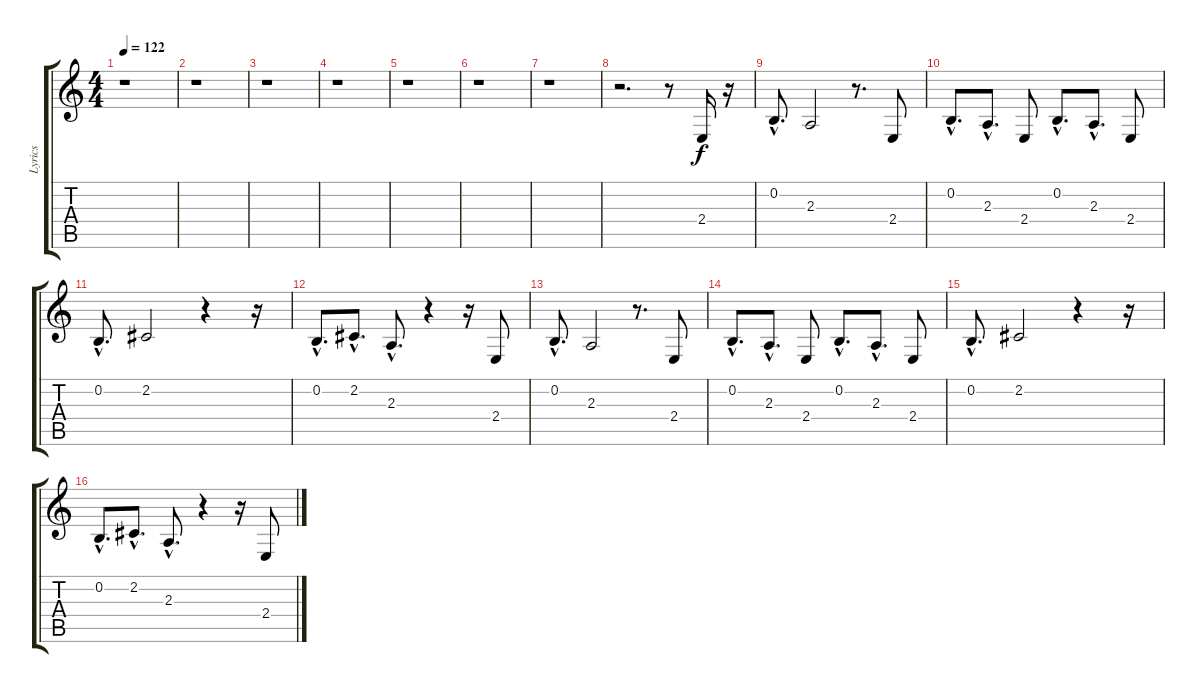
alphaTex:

\track ("Lyrics" "Lyrics") {instrument synthbrass2}
\staff {score tabs}
\tuning (E4 B3 G3 D3 A2 E2) {hide}
\ts (4 4)
\tempo 122
\clef g2
\ks c
r.1{dy f} |
r.1 |
r.1 |
r.1 |
r.1 |
r.1 |
r.1 |
r.2{d} r.8 2.4.16 r.16 |
0.2{hac}.8{d} 2.3.2 r.8{d} 2.4.8 |
0.2{hac}.8{d} 2.3{hac}.8{d} 2.4.8 0.2{hac}.8{d} 2.3{hac}.8{d} 2.4.8 |
0.2{hac}.8{d} 2.2.2 r.4 r.16 |
0.2{hac}.8{d} 2.2{hac}.8{d} 2.3{hac}.8{d} r.4 r.16 2.4.8 |
0.2{hac}.8{d} 2.3.2 r.8{d} 2.4.8 |
0.2{hac}.8{d} 2.3{hac}.8{d} 2.4.8 0.2{hac}.8{d} 2.3{hac}.8{d} 2.4.8 |
0.2{hac}.8{d} 2.2.2 r.4 r.16 |
0.2{hac}.8{d} 2.2{hac}.8{d} 2.3{hac}.8{d} r.4 r.16 2.4.8
